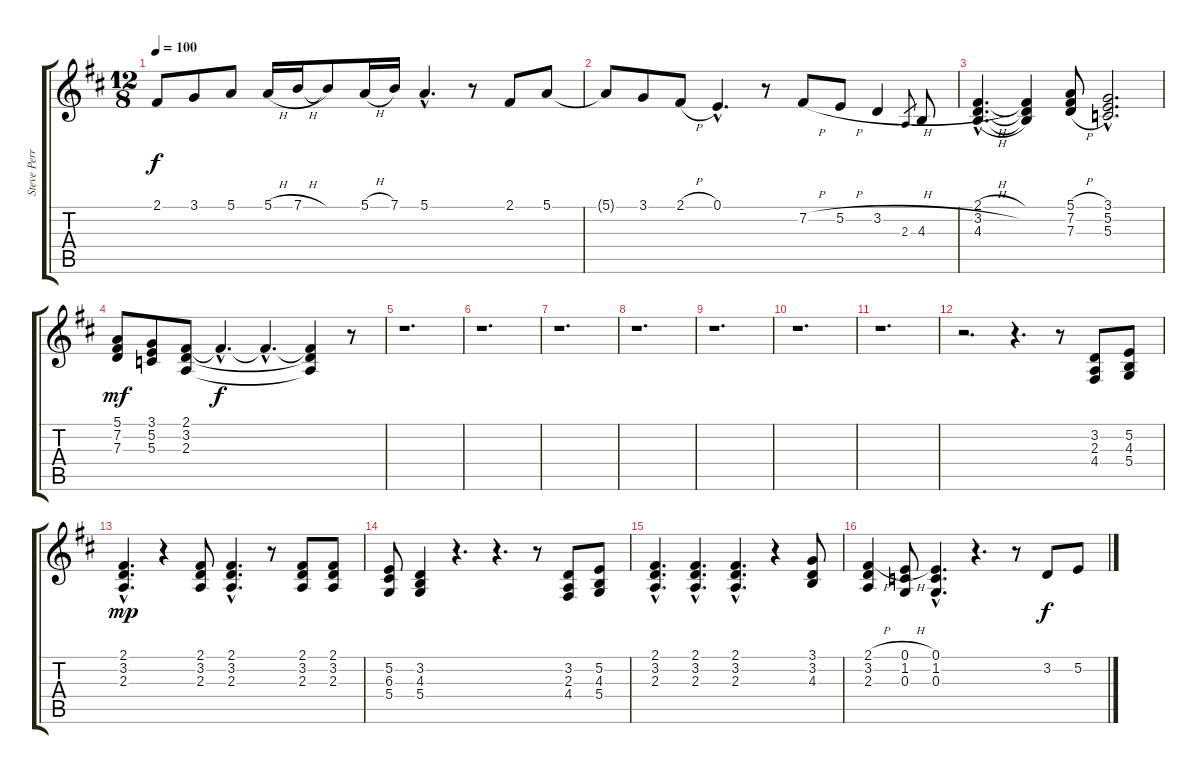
\track ("Steve Perry" "Steve Perr") {instrument synthvoice}
\staff {score tabs}
\tuning (E4 B3 G3 D3 A2 E2) {hide}
\ts (12 8)
\tempo 100
\clef g2
\ks d
2.1.8{dy f} 3.1.8 5.1.8 5.1{h}.16 7.1{h}.16 7.1{t}.8 5.1{h}.16 7.1.16 5.1{hac}.4{d} r.8 2.1.8 5.1.8 |
5.1{t}.8 3.1.8 2.1{h}.8 0.1{hac}.4{d} r.8 7.2{h}.8 5.2{h}.8 3.2{h}.4 2.3.8{gr} 4.3.8 |
(2.1{h hac} 3.2{h hac} 4.3{h hac}).4{d} (2.1{t} 3.2{t} 4.3{t}).4 (5.1{h} 7.2{h} 7.3{h}).8 (3.1{hac} 5.2{hac} 5.3{hac}).2{d} |
(5.1 7.2 7.3).8{dy mf} (3.1 5.2 5.3).8 (2.1 3.2 2.3).8 2.1{hac t}.4{d dy f} 2.1{hac t}.4{d} (2.1{t} 3.2{t} 2.3{t}).4 r.8 |
r.1{d} |
r.1{d} |
r.1{d} |
r.1{d} |
r.1{d} |
r.1{d} |
r.1{d} |
r.2{d} r.4{d} r.8 (3.2 2.3 4.4).8 (5.2 4.3 5.4).8 |
(2.1{hac} 3.2{hac} 2.3{hac}).4{d dy mp} r.4 (2.1 3.2 2.3).8 (2.1{hac} 3.2{hac} 2.3{hac}).4{d} r.8 (2.1 3.2 2.3).8 (2.1 3.2 2.3).8 |
(5.2 6.3 5.4).8 (3.2 4.3 5.4).4 r.4{d} r.4{d} r.8 (3.2 2.3 4.4).8 (5.2 4.3 5.4).8 |
(2.1{hac} 3.2{hac} 2.3{hac}).4{d} (2.1{hac} 3.2{hac} 2.3{hac}).4{d} (2.1{hac} 3.2{hac} 2.3{hac}).4{d} r.4 (3.1 3.2 4.3).8 |
(2.1{h} 3.2 2.3).4 (0.1{h} 1.2 0.3).8 (0.1{hac} 1.2{hac} 0.3{hac}).4{d} r.4{d} r.8 3.2.8{dy f} 5.2.8
